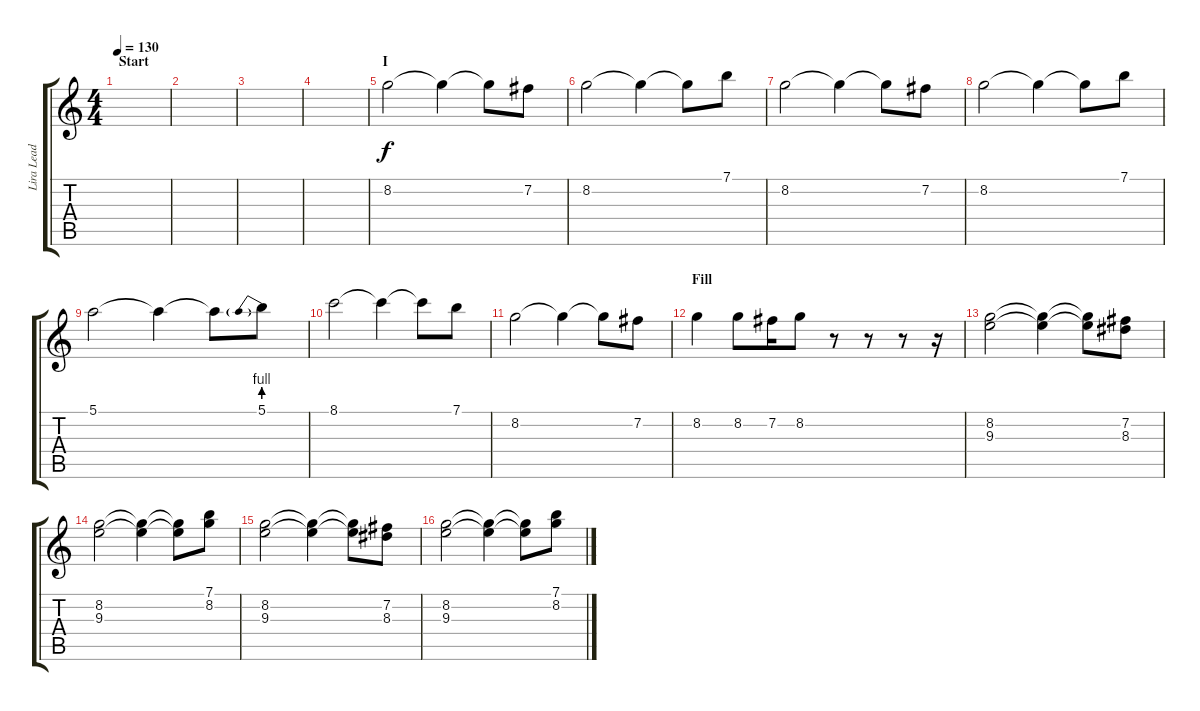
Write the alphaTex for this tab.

\track ("Lira Lead" "Lira Lead") {instrument distortionguitar}
\staff {score tabs}
\tuning (E4 B3 G3 D3 A2 E2) {hide}
\ts (4 4)
\section ("" "Start")
\tempo 130
\clef g2
\ks c
|
|
|
|
\section ("" "I")
8.2.2 8.2{t}.4 8.2{t}.8 7.2.8 |
8.2.2 8.2{t}.4 8.2{t}.8 7.1.8 |
8.2.2 8.2{t}.4 8.2{t}.8 7.2.8 |
8.2.2 8.2{t}.4 8.2{t}.8 7.1.8 |
5.1.2 5.1{t}.4 5.1{t}.8 5.1{be (prebend 0 4 60 4)}.8 |
8.1.2 8.1{t}.4 8.1{t}.8 7.1.8 |
8.2.2 8.2{t}.4 8.2{t}.8 7.2.8 |
\section ("" "Fill")
8.2.4 8.2.8 7.2.16 8.2.8 r.8 r.8 r.8 r.16 |
(8.2 9.3).2 (8.2{t} 9.3{t}).4 (8.2{t} 9.3{t}).8 (7.2 8.3).8 |
(8.2 9.3).2 (8.2{t} 9.3{t}).4 (8.2{t} 9.3{t}).8 (7.1 8.2).8 |
(8.2 9.3).2 (8.2{t} 9.3{t}).4 (8.2{t} 9.3{t}).8 (7.2 8.3).8 |
(8.2 9.3).2 (8.2{t} 9.3{t}).4 (8.2{t} 9.3{t}).8 (7.1 8.2).8
